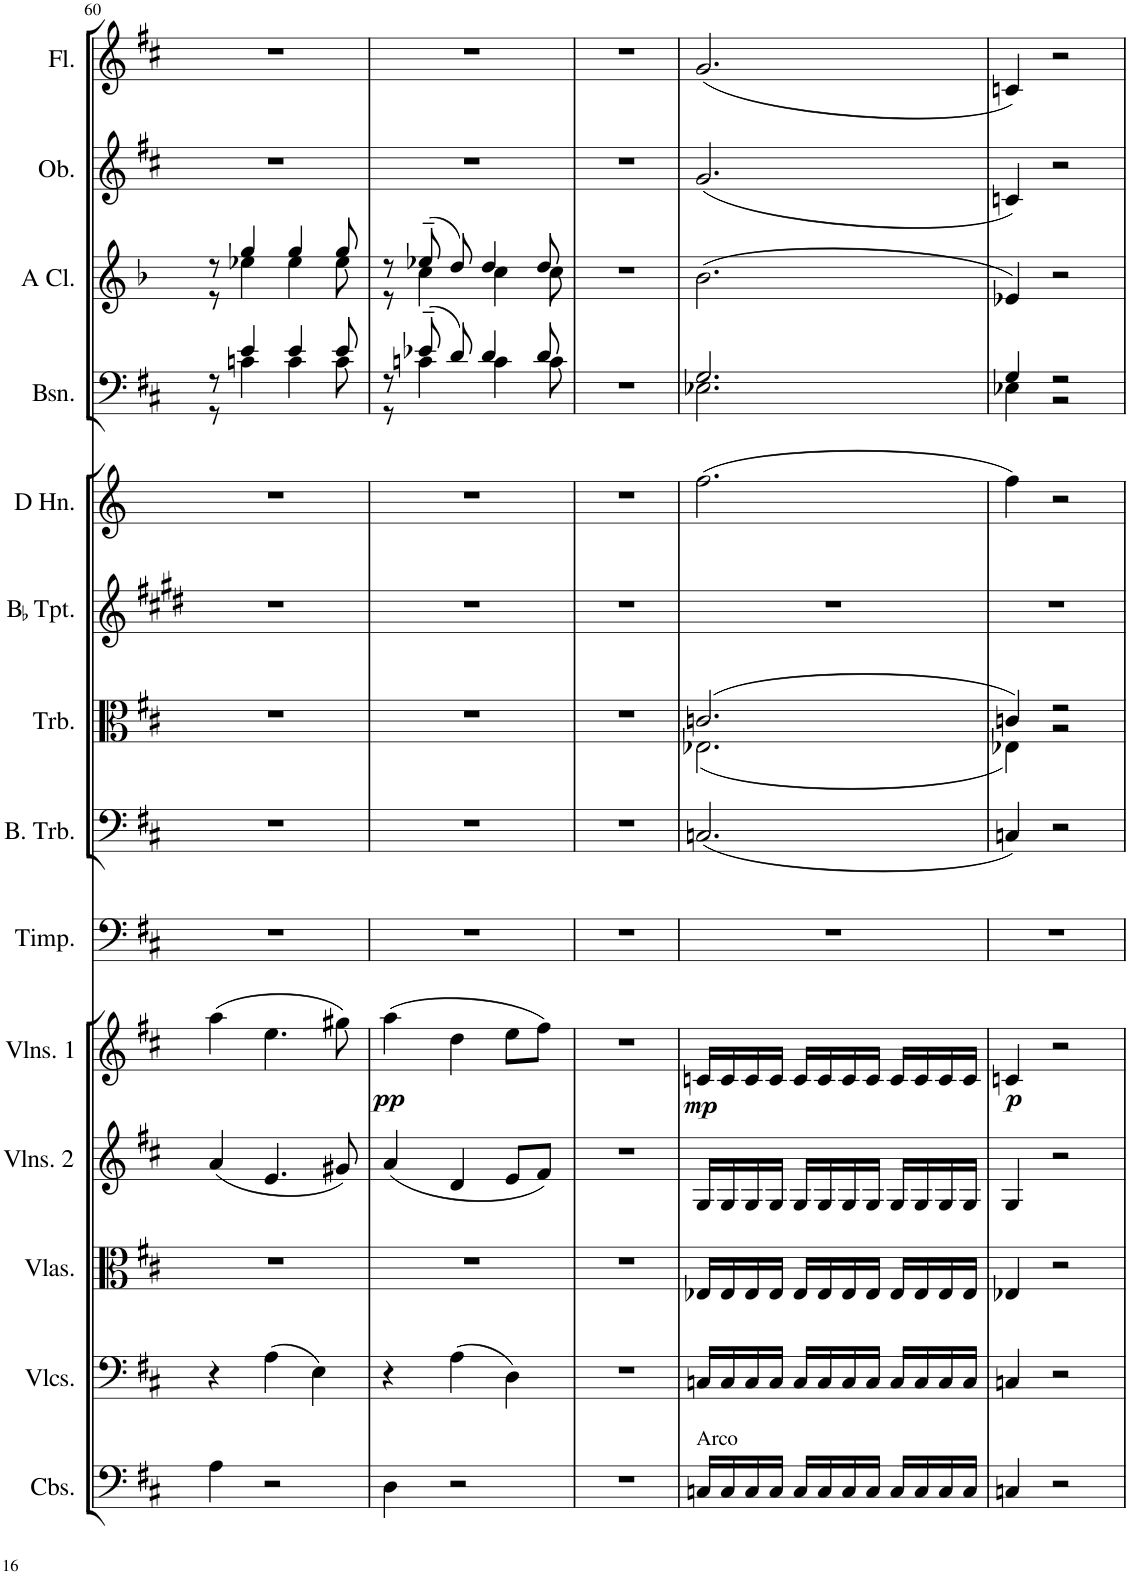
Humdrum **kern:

**kern	**kern	**kern	**kern	**kern	**dynam	**kern	**kern	**kern	**kern	**kern	**kern	**kern	**kern	**kern
*part14	*part13	*part12	*part11	*part10	*part10	*part9	*part8	*part7	*part6	*part5	*part4	*part3	*part2	*part1
*staff14	*staff13	*staff12	*staff11	*staff10	*staff10	*staff9	*staff8	*staff7	*staff6	*staff5	*staff4	*staff3	*staff2	*staff1
*I"Contrabasses	*I"Violoncellos	*I"Violas	*I"Violins 2	*I"Violins 1	*	*I"Timpani	*I"Bass Trombone	*I"Trombone	*I"BaccidentalFlat Trumpet	*I"D Horn	*I"Bassoon	*I"A Clarinet	*I"Oboe	*I"Flute
*I'Cbs.	*I'Vlcs.	*I'Vlas.	*I'Vlns. 2	*I'Vlns. 1	*	*I'Timp.	*I'B. Trb.	*I'Trb.	*I'BaccidentalFlat Tpt.	*I'D Hn.	*I'Bsn.	*I'A Cl.	*I'Ob.	*I'Fl.
!!LO:PB:g=z
*clefF4	*clefF4	*clefC3	*clefG2	*clefG2	*	*clefF4	*clefF4	*clefC3	*clefG2	*clefG2	*clefF4	*clefG2	*clefG2	*clefG2
*Trd7c12	*	*	*	*	*	*	*	*	*Trd1c2	*Trd6c10	*	*Trd2c3	*	*
*k[f#c#]	*k[f#c#]	*k[f#c#]	*k[f#c#]	*k[f#c#]	*	*k[f#c#]	*k[f#c#]	*k[f#c#]	*k[f#c#g#d#]	*k[]	*k[f#c#]	*k[b-]	*k[f#c#]	*k[f#c#]
*M3/4	*M3/4	*M3/4	*M3/4	*M3/4	*	*M3/4	*M3/4	*M3/4	*M3/4	*M3/4	*M3/4	*M3/4	*M3/4	*M3/4
=60	=60	=60	=60	=60	=60	=60	=60	=60	=60	=60	=60	=60	=60	=60
*	*	*	*	*	*	*	*	*	*	*	*^	*^	*	*
4A\	4r	2.r	(4a/	(4aa\	.	2.r	2.r	2.r	2.r	2.r	8r	8r	8r	8r	2.r	2.r
.	.	.	.	.	.	.	.	.	.	.	4e/	4cn\	4gg/	4ee-X\	.	.
2r	(4A\	.	4.e/	4.ee\	.	.	.	.	.	.	.	.	.	.	.	.
.	.	.	.	.	.	.	.	.	.	.	4e/	4c\	4gg/	4ee-\	.	.
.	4E\)	.	.	.	.	.	.	.	.	.	.	.	.	.	.	.
.	.	.	8g#X/)	8gg#X\)	.	.	.	.	.	.	8e/	8c\	8gg/	8ee-\	.	.
=61	=61	=61	=61	=61	=61	=61	=61	=61	=61	=61	=61	=61	=61	=61	=61	=61
!	!	!	!	!	!LO:DY:b	!	!	!	!	!	!	!	!	!	!	!
4D\	4r	2.r	(4a/	(4aa\	pp	2.r	2.r	2.r	2.r	2.r	8r	8r	8r	8r	2.r	2.r
.	.	.	.	.	.	.	.	.	.	.	(8e-X~/	4cn\	(8ee-X~/	4cc\	.	.
2r	(4A\	.	4d/	4dd\	.	.	.	.	.	.	8d/)	.	8dd/)	.	.	.
.	.	.	.	.	.	.	.	.	.	.	4d/	4c\	4dd/	4cc\	.	.
.	4D\)	.	8e/L	8ee\L	.	.	.	.	.	.	.	.	.	.	.	.
.	.	.	8f#/J)	8ff#\J)	.	.	.	.	.	.	8d/	8c\	8dd/	8cc\	.	.
*	*	*	*	*	*	*	*	*	*	*	*v	*v	*	*	*	*
*	*	*	*	*	*	*	*	*	*	*	*	*v	*v	*	*
=62	=62	=62	=62	=62	=62	=62	=62	=62	=62	=62	=62	=62	=62	=62
2.r	2.r	2.r	2.r	2.r	.	2.r	2.r	2.r	2.r	2.r	2.r	2.r	2.r	2.r
=63	=63	=63	=63	=63	=63	=63	=63	=63	=63	=63	=63	=63	=63	=63
*	*	*	*	*	*	*	*	*^	*	*	*^	*	*	*
!LO:TX:a:t=Arco	!	!	!	!	!	!	!	!	!	!	!	!	!	!	!	!
!	!	!	!	!	!LO:DY:b	!	!	!	!	!	!	!	!	!	!	!
16Cn/LL	16Cn/LL	16E-X/LL	16G/LL	16cn/LL	mp	2.r	(2.Cn/	(2.cn/	(2.E-X\	2.r	(2.ff\	2.G/	2.E-X\	(2.b-\	(2.g/	(2.g/
16C/	16C/	16E-/	16G/	16c/	.	.	.	.	.	.	.	.	.	.	.	.
16C/	16C/	16E-/	16G/	16c/	.	.	.	.	.	.	.	.	.	.	.	.
16C/JJ	16C/JJ	16E-/JJ	16G/JJ	16c/JJ	.	.	.	.	.	.	.	.	.	.	.	.
16C/LL	16C/LL	16E-/LL	16G/LL	16c/LL	.	.	.	.	.	.	.	.	.	.	.	.
16C/	16C/	16E-/	16G/	16c/	.	.	.	.	.	.	.	.	.	.	.	.
16C/	16C/	16E-/	16G/	16c/	.	.	.	.	.	.	.	.	.	.	.	.
16C/JJ	16C/JJ	16E-/JJ	16G/JJ	16c/JJ	.	.	.	.	.	.	.	.	.	.	.	.
16C/LL	16C/LL	16E-/LL	16G/LL	16c/LL	.	.	.	.	.	.	.	.	.	.	.	.
16C/	16C/	16E-/	16G/	16c/	.	.	.	.	.	.	.	.	.	.	.	.
16C/	16C/	16E-/	16G/	16c/	.	.	.	.	.	.	.	.	.	.	.	.
16C/JJ	16C/JJ	16E-/JJ	16G/JJ	16c/JJ	.	.	.	.	.	.	.	.	.	.	.	.
=64	=64	=64	=64	=64	=64	=64	=64	=64	=64	=64	=64	=64	=64	=64	=64	=64
!	!	!	!	!	!LO:DY:b	!	!	!	!	!	!	!	!	!	!	!
4Cn/	4Cn/	4E-X/	4G/	4cn/	p	2.r	4Cn/)	4cn/)	4E-X\)	2.r	4ff\)	4G/	4E-X\	4e-X/)	4cn/)	4cn/)
2r	2r	2r	2r	2r	.	.	2r	2r	2r	.	2r	2r	2r	2r	2r	2r
*	*	*	*	*	*	*	*	*v	*v	*	*	*v	*v	*	*	*
=	=	=	=	=	=	=	=	=	=	=	=	=	=	=
*-	*-	*-	*-	*-	*-	*-	*-	*-	*-	*-	*-	*-	*-	*-
